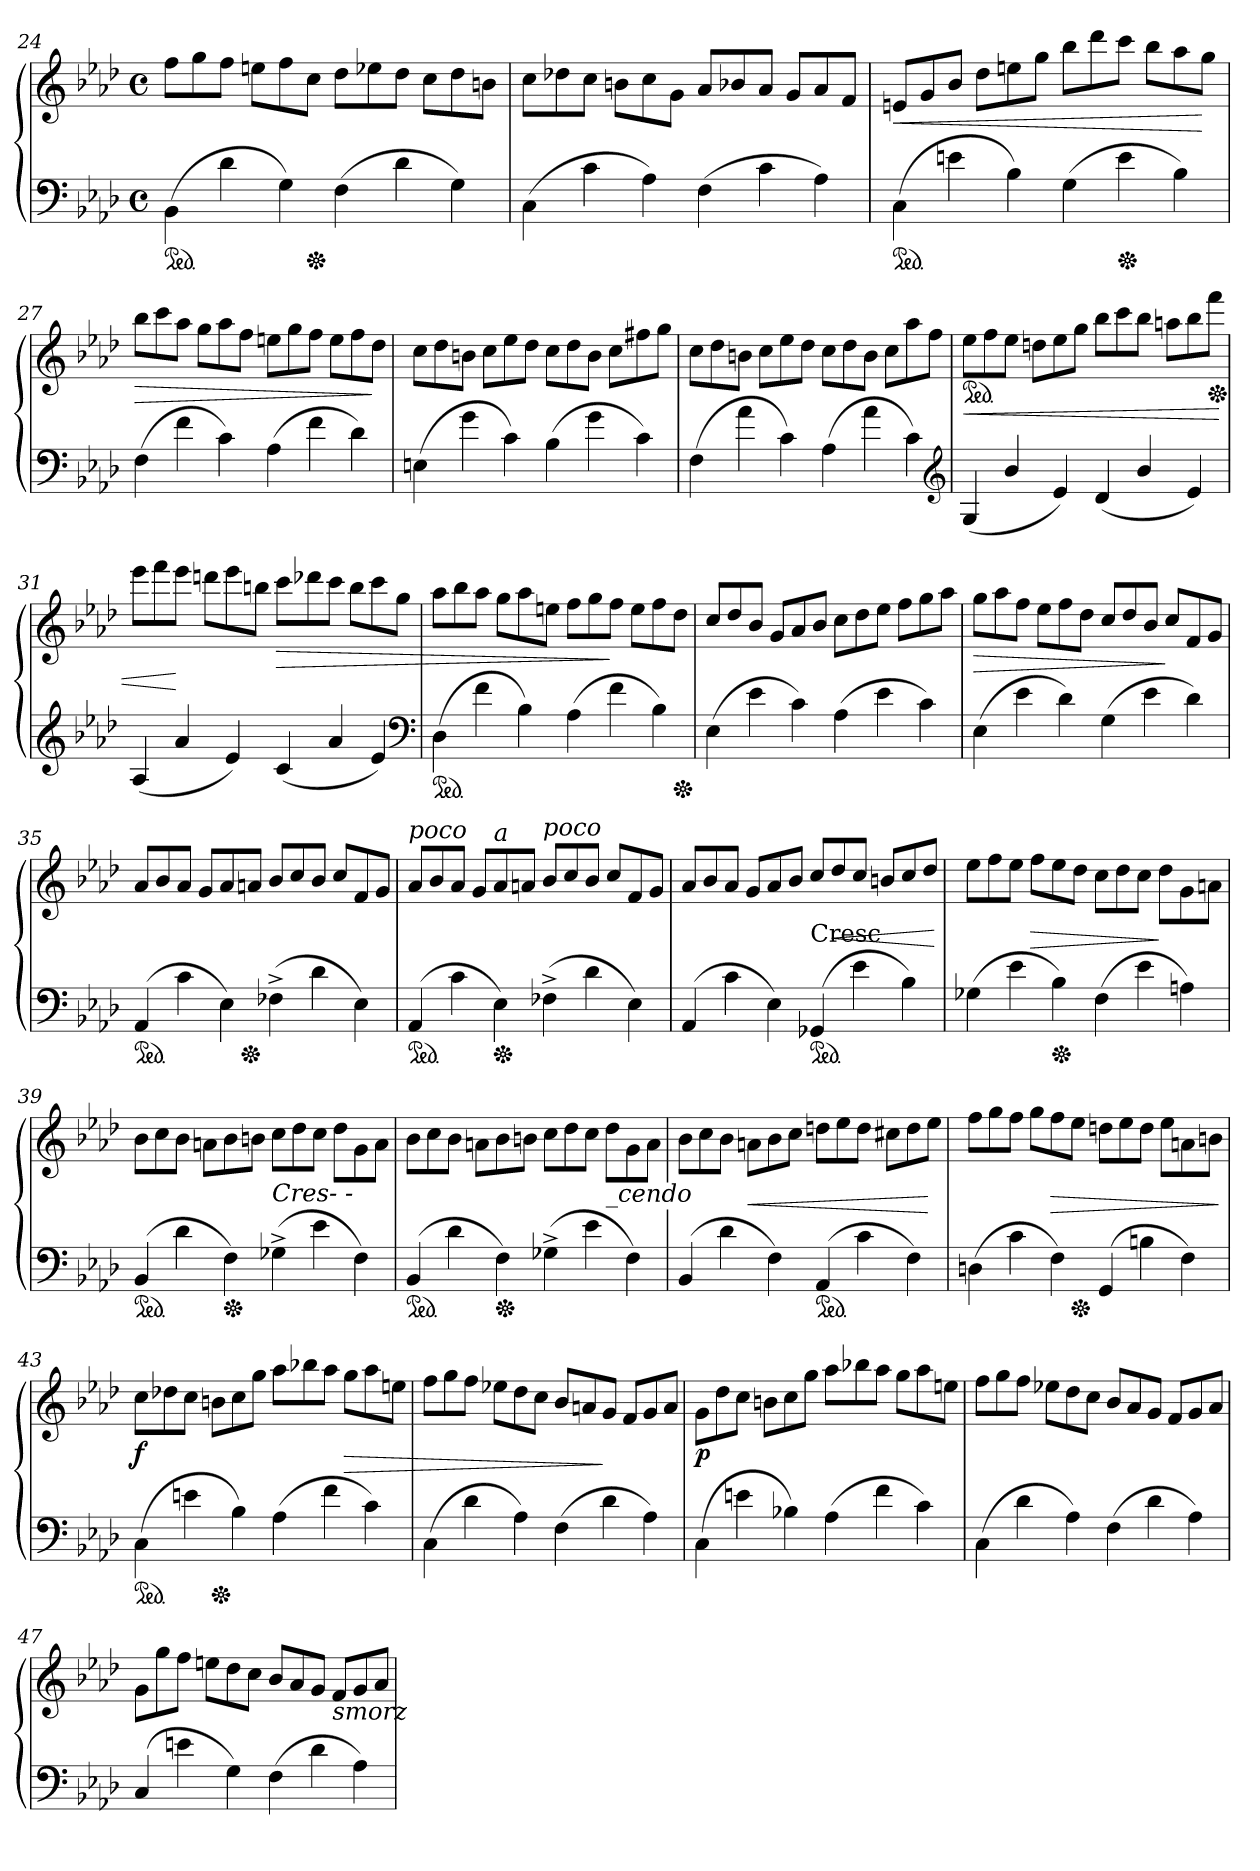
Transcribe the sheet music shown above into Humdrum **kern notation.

**kern	**kern	**dynam
*part1	*part1	*part1
*staff2	*staff1	*staff1/2
*clefF4	*clefG2	*
*k[b-e-a-d-]	*k[b-e-a-d-]	*
*M2/2	*M2/2	*
*met(c)	*met(c)	*
*Xtuplet	*Xtuplet	*
*ped	*	*
=24	=24	=24
(6BB-\	12ffL	.
.	12gg	.
6d-	12ffJ	.
.	12eenL	.
6G)	12ff	.
*Xped	*	*
.	12ccJ	.
(6F	12dd-L	.
.	12ee-X	.
6d-	12dd-J	.
.	12ccL	.
6G)	12dd-	.
.	12bnJ	.
=25	=25	=25
(6C\	12ccL	.
.	12dd-X	.
6c	12ccJ	.
.	12bn\L	.
6A-)	12cc\	.
.	12g\J	.
(6F	12a-L	.
.	12b-X	.
6c	12a-J	.
.	12gL	.
6A-)	12a-	.
.	12fJ	.
=26	=26	=26
*ped	*	*
(6C\	12enL	<
.	12g	.
6en	12b-J	.
.	12dd-L	.
6B-)	12een	.
.	12ggJ	.
(6G	12bb-L	.
.	12ddd-	.
*Xped	*	*
6e	12cccJ	.
.	12bb-L	.
6B-)	12aa-	.
.	12ggJ	[
=27	=27	=27
(6F	12bb-L	>
.	12ccc	.
6f	12aa-J	.
.	12ggL	.
6c)	12aa-	.
.	12ffJ	.
(6A-	12eenL	.
.	12gg	.
6f	12ffJ	.
.	12eeL	.
6d-)	12ff	.
.	12dd-J	]
=28	=28	=28
(6En	12ccL	.
.	12dd-	.
6g	12bnJ	.
.	12ccL	.
6c)	12ee-	.
.	12dd-J	.
(6B-	12ccL	.
.	12dd-	.
6g	12bJ	.
.	12ccL	.
6c)	12ff#X	.
.	12ggJ	.
=29	=29	=29
(6F	12ccL	.
.	12dd-	.
6a-	12bnJ	.
.	12ccL	.
6c)	12ee-	.
.	12dd-J	.
(6A-	12ccL	.
.	12dd-	.
6a-	12bJ	.
.	12ccL	.
6c)	12aa-	.
.	12ffJ	.
*clefG2	*	*
=30	=30	=30
*	*ped	*
(6G	12ee-L	<
.	12ff	.
6b-/	12ee-J	.
.	12ddnL	.
6e-)	12ee-	.
.	12ggJ	.
(6d-	12bb-L	.
.	12ccc	.
6b-/	12bb-J	.
.	12aanL	.
6e-)	12bb-	.
*	*Xped	*
.	12fffJ	.
=31	=31	=31
(6A-	12eee-L	.
.	12fff	.
6a-	12eee-J	[
.	12dddnL	.
6e-)	12eee-	.
.	12bbnJ	.
(6c	12cccL	>
.	12ddd-X	.
6a-	12cccJ	.
.	12bbL	.
6e-)	12ccc	.
.	12ggJ	.
*clefF4	*	*
=32	=32	=32
*ped	*	*
(6D-	12aa-L	.
.	12bb-	.
6f	12aa-J	.
.	12ggL	.
6B-)	12aa-	.
.	12eenJ	.
(6A-	12ffL	.
.	12gg	.
6f	12ffJ	]
.	12eeL	.
6B-)	12ff	.
*Xped	*	*
.	12dd-J	.
=33	=33	=33
(6E-	12cc/L	.
.	12dd-	.
6e-	12b-J	.
.	12gL	.
6c)	12a-	.
.	12b-J	.
(6A-	12ccL	.
.	12dd-	.
6e-	12ee-J	.
.	12ffL	.
6c)	12gg	.
.	12aa-J	.
=34	=34	=34
(6E-	12ggL	>
.	12aa-	.
6e-	12ffJ	.
.	12ee-L	.
6d-)	12ff	.
.	12dd-J	.
(6G	12ccL	.
.	12dd-/	.
6e-	12b-J	.
.	12ccL	]
6d-)	12f	.
.	12gJ	.
=35	=35	=35
*ped	*	*
(6AA-	12a-L	.
.	12b-	.
6c	12a-J	.
.	12gL	.
6E-)	12a-	.
*Xped	*	*
.	12anJ	.
(6F-X^<	12b-/L	.
.	12cc	.
6d-	12b-J	.
.	12ccL	.
6E-)	12f	.
.	12gJ	.
=36	=36	=36
!	!LO:TX:a:i:t=poco	!
*ped	*	*
(6AA-	12a-L	.
.	12b-	.
6c	12a-J	.
.	12gL	.
!	!LO:TX:a:i:t=a	!
*Xped	*	*
6E-)	12a-	.
.	12anJ	.
!	!LO:TX:a:i:t=poco	!
(6F-X^<	12b-L	.
.	12cc/	.
6d-	12b-J	.
.	12ccL	.
6E-)	12f	.
.	12gJ	.
=37	=37	=37
(6AA-	12a-L	.
.	12b-	.
6c	12a-J	.
.	12gL	.
6E-)	12a-	.
.	12b-J	.
!	!LO:TX:c:t=Cresc	!
*ped	*	*
(6GG-X	12ccL	.
.	12dd-/	<
6e-	12ccJ	.
.	12bnL	.
6B-)	12cc/	.
.	12dd-J	.
.	.	[
=38	=38	=38
(6G-X	12ee-L	.
.	12ff	.
6e-	12ee-J	.
.	12ffL	>
*Xped	*	*
6B-)	12ee-	.
.	12dd-J	.
(6F	12ccL	.
.	12dd-	.
6e-	12ccJ	.
.	12dd-\L	]
6An)	12g	.
.	12anJ	.
=39	=39	=39
*ped	*	*
(6BB-	12b-L	.
.	12cc	.
6d-	12b-J	.
.	12anL	.
*Xped	*	*
6F)	12b-\	.
.	12bnJ	.
!	!LO:TX:b:i:t=Cres- -	!
(6G-X^<	12ccL	.
.	12dd-	.
6e-	12ccJ	.
.	12dd-\L	.
6F)	12g	.
.	12aJ	.
=40	=40	=40
*ped	*	*
(6BB-	12b-L	.
.	12cc	.
6d-	12b-J	.
.	12anL	.
*Xped	*	*
6F)	12b-\	.
.	12bnJ	.
(6G-X^<	12ccL	.
.	12dd-	.
6e-	12ccJ	.
!	!LO:TX:b:i:t=_cendo	!
.	12dd-L	.
6F)	12g	.
.	12aJ	.
=41	=41	=41
(6BB-	12b-L	.
.	12cc	.
6d-	12b-J	.
.	12anL	<
6F)	12b-	.
.	12ccJ	.
*ped	*	*
(6AA-	12ddnL	.
.	12ee-	.
6c	12ddJ	.
.	12cc#XL	.
6F)	12dd	.
.	12ee-J	[
=42	=42	=42
(6Dn	12ffL	.
.	12gg	.
6c	12ffJ	.
.	12ggL	.
6F)	12ff	>
*Xped	*	*
.	12ee-J	.
(6GG	12ddnL	.
.	12ee-	.
6Bn	12ddJ	.
.	12ee-L	.
6F)	12an	.
.	12bnJ	.
.	.	]
=43	=43	=43
*ped	*	*
(6C\	12ccL	f
.	12dd-X	.
6en	12ccJ	.
*Xped	*	*
.	12bnL	.
6B-)	12cc	.
.	12ggJ	.
(6A-	12aa-L	.
.	12bb-X	.
6f	12aa-J	.
.	12ggL	>
6c)	12aa-	.
.	12eenJ	.
=44	=44	=44
(6C\	12ffL	.
.	12gg	.
6d-	12ffJ	.
.	12ee-XL	.
6A-)	12dd-	.
.	12ccJ	.
(6F	12b-L	.
.	12an	.
6d-	12gJ	]
.	12fL	.
6A-)	12g	.
.	12aJ	.
=45	=45	=45
(6C\	12gL	p
.	12dd-	.
6en	12ccJ	.
.	12bnL	.
6B-X)	12cc	.
.	12ggJ	.
(6A-	12aa-L	.
.	12bb-X	.
6f	12aa-J	.
.	12ggL	.
6c)	12aa-	.
.	12eenJ	.
=46	=46	=46
(6C\	12ffL	.
.	12gg	.
6d-	12ffJ	.
.	12ee-XL	.
6A-)	12dd-	.
.	12ccJ	.
(6F	12b-L	.
.	12a-	.
6d-	12gJ	.
.	12fL	.
6A-)	12g	.
.	12a-J	.
=47	=47	=47
(6C	12gL	.
.	12gg	.
6en	12ffJ	.
.	12eenL	.
6G)	12dd-	.
.	12ccJ	.
(6F	12b-L	.
.	12a-	.
6d-	12gJ	.
!	!LO:TX:b:i:t=smorz	!
.	12fL	.
6A-)	12g	.
.	12a-J	.
=	=	=
*-	*-	*-
